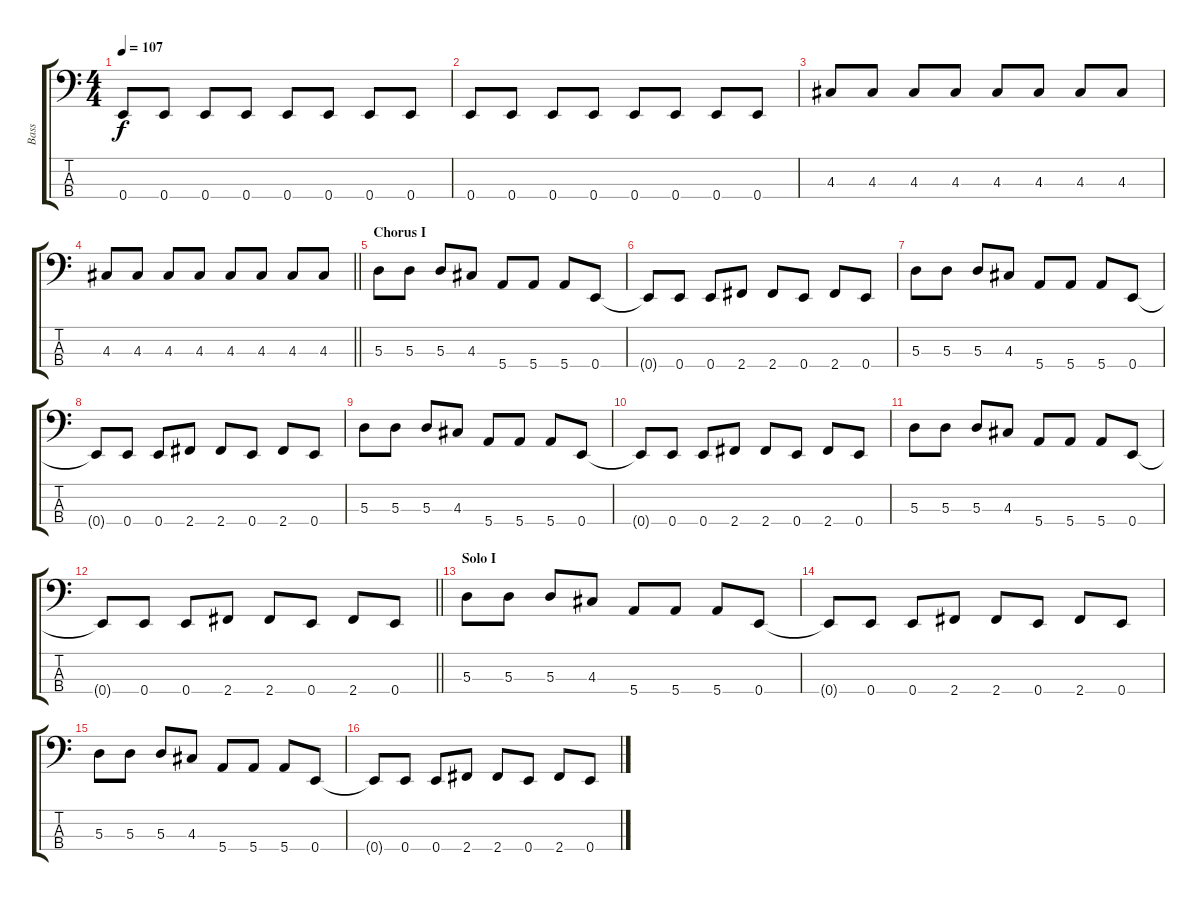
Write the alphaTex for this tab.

\track ("Bass" "Bass") {instrument electricbassfinger}
\staff {score tabs}
\tuning (G2 D2 A1 E1) {hide}
\ts (4 4)
\tempo 107
\clef f4
\ks c
0.4.8{dy f} 0.4.8 0.4.8 0.4.8 0.4.8 0.4.8 0.4.8 0.4.8 |
0.4.8 0.4.8 0.4.8 0.4.8 0.4.8 0.4.8 0.4.8 0.4.8 |
4.3.8 4.3.8 4.3.8 4.3.8 4.3.8 4.3.8 4.3.8 4.3.8 |
\barLineRight lightlight
4.3.8 4.3.8 4.3.8 4.3.8 4.3.8 4.3.8 4.3.8 4.3.8 |
\section ("" "Chorus I")
5.3.8 5.3.8 5.3.8 4.3.8 5.4.8 5.4.8 5.4.8 0.4.8 |
0.4{t}.8 0.4.8 0.4.8 2.4.8 2.4.8 0.4.8 2.4.8 0.4.8 |
5.3.8 5.3.8 5.3.8 4.3.8 5.4.8 5.4.8 5.4.8 0.4.8 |
0.4{t}.8 0.4.8 0.4.8 2.4.8 2.4.8 0.4.8 2.4.8 0.4.8 |
5.3.8 5.3.8 5.3.8 4.3.8 5.4.8 5.4.8 5.4.8 0.4.8 |
0.4{t}.8 0.4.8 0.4.8 2.4.8 2.4.8 0.4.8 2.4.8 0.4.8 |
5.3.8 5.3.8 5.3.8 4.3.8 5.4.8 5.4.8 5.4.8 0.4.8 |
\barLineRight lightlight
0.4{t}.8 0.4.8 0.4.8 2.4.8 2.4.8 0.4.8 2.4.8 0.4.8 |
\section ("" "Solo I")
5.3.8 5.3.8 5.3.8 4.3.8 5.4.8 5.4.8 5.4.8 0.4.8 |
0.4{t}.8 0.4.8 0.4.8 2.4.8 2.4.8 0.4.8 2.4.8 0.4.8 |
5.3.8 5.3.8 5.3.8 4.3.8 5.4.8 5.4.8 5.4.8 0.4.8 |
0.4{t}.8 0.4.8 0.4.8 2.4.8 2.4.8 0.4.8 2.4.8 0.4.8
